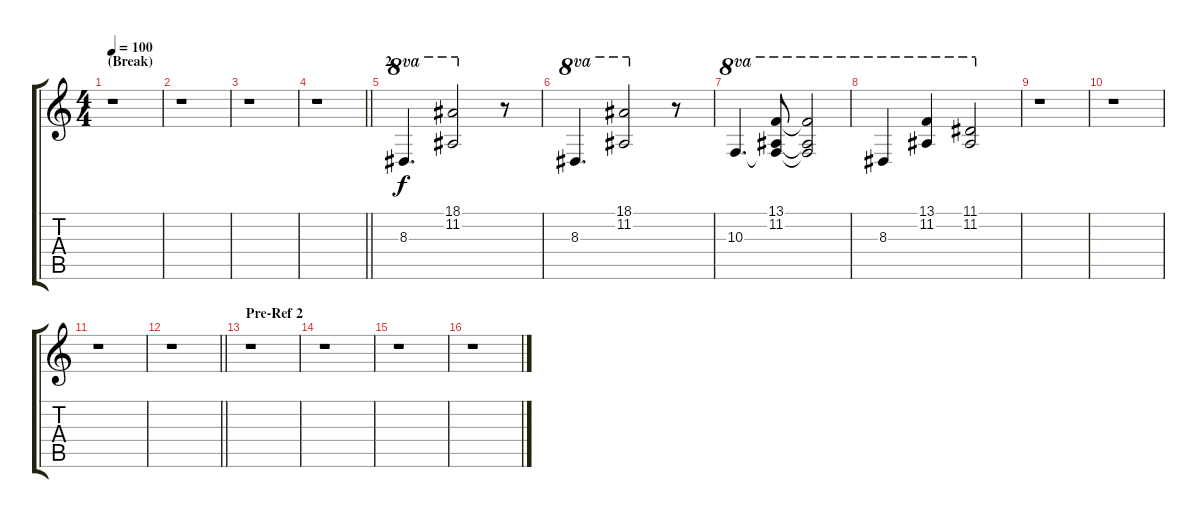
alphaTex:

\track "" {instrument pad8sweep}
\staff {score tabs}
\tuning (E4 B3 G3 D3 A2 E2) {hide}
\ts (4 4)
\section ("" "(Break)")
\tempo 100
\clef g2
\ks c
r.1{dy f} |
r.1 |
r.1 |
\barLineRight lightlight
r.1 |
\section ("" "2")
8.3.4{d ot 8va} (18.1 11.2).2{ot 8va} r.8 |
8.3.4{d ot 8va} (18.1 11.2).2{ot 8va} r.8 |
10.3.4{d ot 8va} (13.1 11.2 10.3{t}).8{ot 8va} (13.1{t} 11.2{t} 10.3{t}).2{ot 8va} |
8.3.4{ot 8va} (13.1 11.2).4{ot 8va} (11.1 11.2).2{ot 8va} |
r.1 |
r.1 |
r.1 |
\barLineRight lightlight
r.1 |
\section ("" "Pre-Ref 2")
r.1 |
r.1 |
r.1 |
r.1
